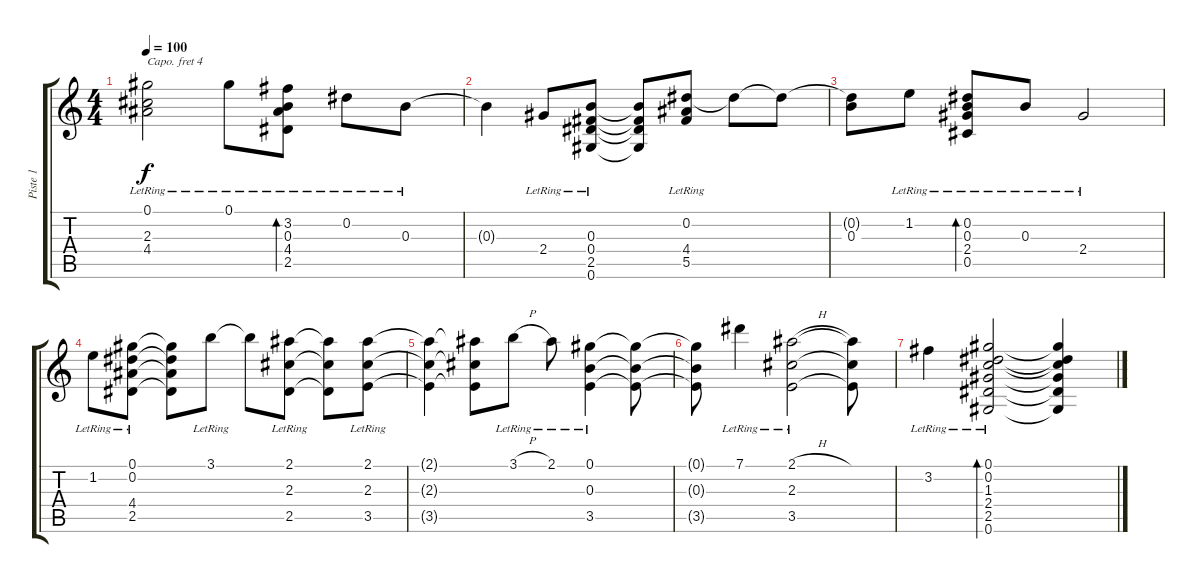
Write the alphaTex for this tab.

\track ("Piste 1" "Piste 1") {instrument acousticguitarsteel}
\staff {score tabs}
\capo 4
\tuning (E4 B3 G3 D3 A2 E2) {hide}
\ts (4 4)
\tempo 100
\clef g2
\ks c
(0.1{lr} 2.3 4.4).2{dy f} 0.1{lr}.8 (3.2{lr} 0.3{lr} 4.4{lr} 2.5{lr}).8{bd 480} 0.2{lr}.8 0.3{lr}.8 |
0.3{t}.4 2.4{lr}.8 (0.3{lr} 0.4{lr} 2.5{lr} 0.6{lr}).8 (0.3{t} 0.4{t} 2.5{t} 0.6{t}).8 (0.2{lr} 4.4 5.5).8 0.2{t}.8 0.2{t}.8 |
(0.2{t} 0.3).8 1.2{lr}.8 (0.2 0.3 2.4{lr} 0.5{lr}).8{bd 480} 0.3{lr}.8 2.4{lr}.2 |
1.2{lr}.8 (0.1{lr} 0.2{lr} 4.4{lr} 2.5{lr}).8 (0.1{t} 0.2{t} 4.4{t} 2.5{t}).8 3.1{lr}.8 3.1{t}.8 (2.1{lr} 2.3{lr} 2.5{lr}).8 (2.1{t} 2.3{t} 2.5{t}).8 (2.1{lr} 2.3{lr} 3.5{lr}).8 |
(2.1{t} 2.3{t} 3.5{t}).4 (2.1{t} 2.3{t} 3.5{t}).8 3.1{h lr}.8 2.1{lr}.8 (0.1{lr} 0.3{lr} 3.5{lr}).4 (0.1{t} 0.3{t} 3.5{t}).8 |
(0.1{t} 0.3{t} 3.5{t}).8 7.1{lr}.4 (2.1{h lr} 2.3 3.5).2 (2.1{t} 2.3{t} 3.5{t}).8 |
3.2{lr}.4 (0.1{lr} 0.2{lr} 1.3{lr} 2.4{lr} 2.5{lr} 0.6{lr}).2{bd 480} (0.1{t} 0.2{t} 1.3{t} 2.4{t} 2.5{t} 0.6{t}).4
